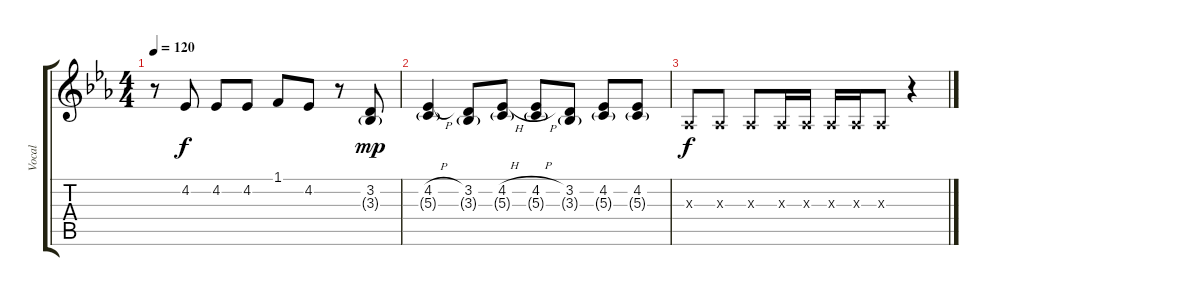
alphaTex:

\track ("Vocal" "Vocal") {instrument violin}
\staff {score tabs}
\tuning (E4 B3 G3 D3 A2 E2) {hide}
\ts (4 4)
\tempo 120
\clef g2
\ks eb
r.8{dy mp} 4.2.8{dy f} 4.2.8 4.2.8 1.1.8 4.2.8 r.8 (3.2 3.3{g}).8{dy mp} |
(4.2{h} 5.3{g}).4 (3.2 3.3{g}).8 (4.2{h} 5.3{g}).8 (4.2{h} 5.3{g}).8 (3.2 3.3{g}).8 (4.2 5.3{g}).8 (4.2 5.3{g}).8 |
1.3{x}.8{dy f} 1.3{x}.8 1.3{x}.8 1.3{x}.16 1.3{x}.16 1.3{x}.16 1.3{x}.16 1.3{x}.8 r.4
